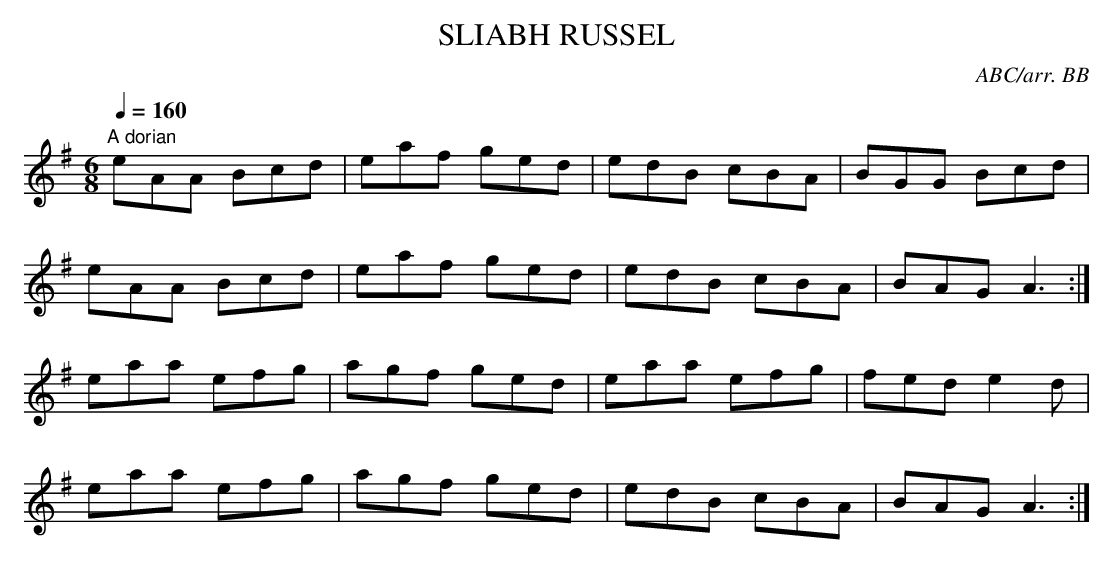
X:1
T:SLIABH RUSSEL
C:ABC/arr. BB
Q:1/4=160
M:6/8
L:1/8
K:G
"A dorian"
eAA Bcd|eaf ged|edB cBA|BGG Bcd|
eAA Bcd|eaf ged|edB cBA|BAG A3 :|
eaa efg|agf ged|eaa efg|fed e2d|
eaa efg|agf ged|edB cBA|BAG A3 :|
